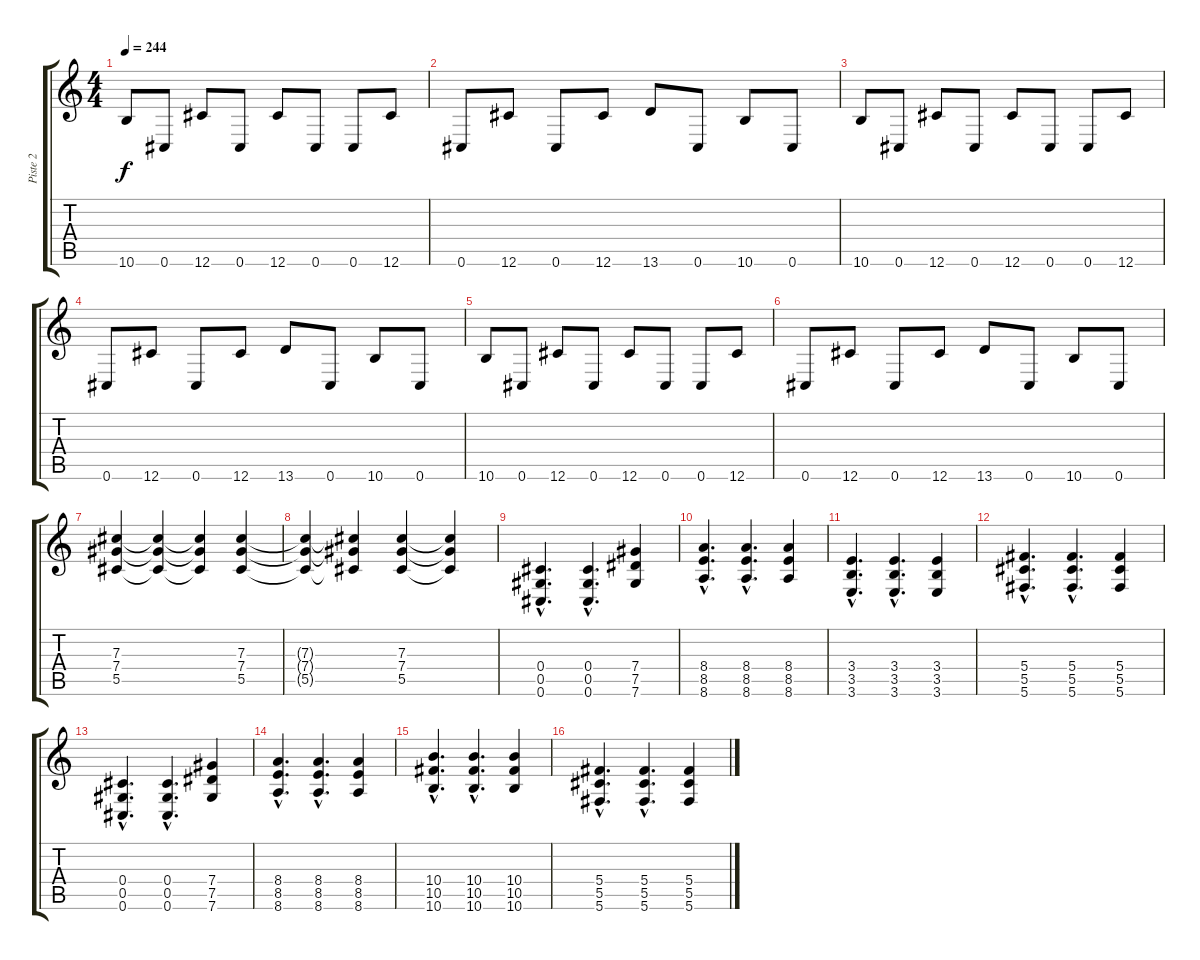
\track ("Piste 2" "Piste 2") {instrument distortionguitar}
\staff {score tabs}
\tuning (Eb4 Bb3 Gb3 Db3 Ab2 Db2) {hide}
\ts (4 4)
\tempo 244
\clef g2
\ks c
10.6.8{dy f} 0.6.8 12.6.8 0.6.8 12.6.8 0.6.8 0.6.8 12.6.8 |
0.6.8 12.6.8 0.6.8 12.6.8 13.6.8 0.6.8 10.6.8 0.6.8 |
10.6.8 0.6.8 12.6.8 0.6.8 12.6.8 0.6.8 0.6.8 12.6.8 |
0.6.8 12.6.8 0.6.8 12.6.8 13.6.8 0.6.8 10.6.8 0.6.8 |
10.6.8 0.6.8 12.6.8 0.6.8 12.6.8 0.6.8 0.6.8 12.6.8 |
0.6.8 12.6.8 0.6.8 12.6.8 13.6.8 0.6.8 10.6.8 0.6.8 |
(7.3 7.4 5.5).4 (7.3{t} 7.4{t} 5.5{t}).4 (7.3{t} 7.4{t} 5.5{t}).4 (7.3 7.4 5.5).4 |
(7.3{t} 7.4{t} 5.5{t}).4 (7.3{t} 7.4{t} 5.5{t}).4 (7.3 7.4 5.5).4 (7.3{t} 7.4{t} 5.5{t}).4 |
(0.4{hac} 0.5{hac} 0.6{hac}).4{d} (0.4{hac} 0.5{hac} 0.6{hac}).4{d} (7.4 7.5 7.6).4 |
(8.4{hac} 8.5{hac} 8.6{hac}).4{d} (8.4{hac} 8.5{hac} 8.6{hac}).4{d} (8.4 8.5 8.6).4 |
(3.4{hac} 3.5{hac} 3.6{hac}).4{d} (3.4{hac} 3.5{hac} 3.6{hac}).4{d} (3.4 3.5 3.6).4 |
(5.4{hac} 5.5{hac} 5.6{hac}).4{d} (5.4{hac} 5.5{hac} 5.6{hac}).4{d} (5.4 5.5 5.6).4 |
(0.4{hac} 0.5{hac} 0.6{hac}).4{d} (0.4{hac} 0.5{hac} 0.6{hac}).4{d} (7.4 7.5 7.6).4 |
(8.4{hac} 8.5{hac} 8.6{hac}).4{d} (8.4{hac} 8.5{hac} 8.6{hac}).4{d} (8.4 8.5 8.6).4 |
(10.4{hac} 10.5{hac} 10.6{hac}).4{d} (10.4{hac} 10.5{hac} 10.6{hac}).4{d} (10.4 10.5 10.6).4 |
(5.4{hac} 5.5{hac} 5.6{hac}).4{d} (5.4{hac} 5.5{hac} 5.6{hac}).4{d} (5.4 5.5 5.6).4
